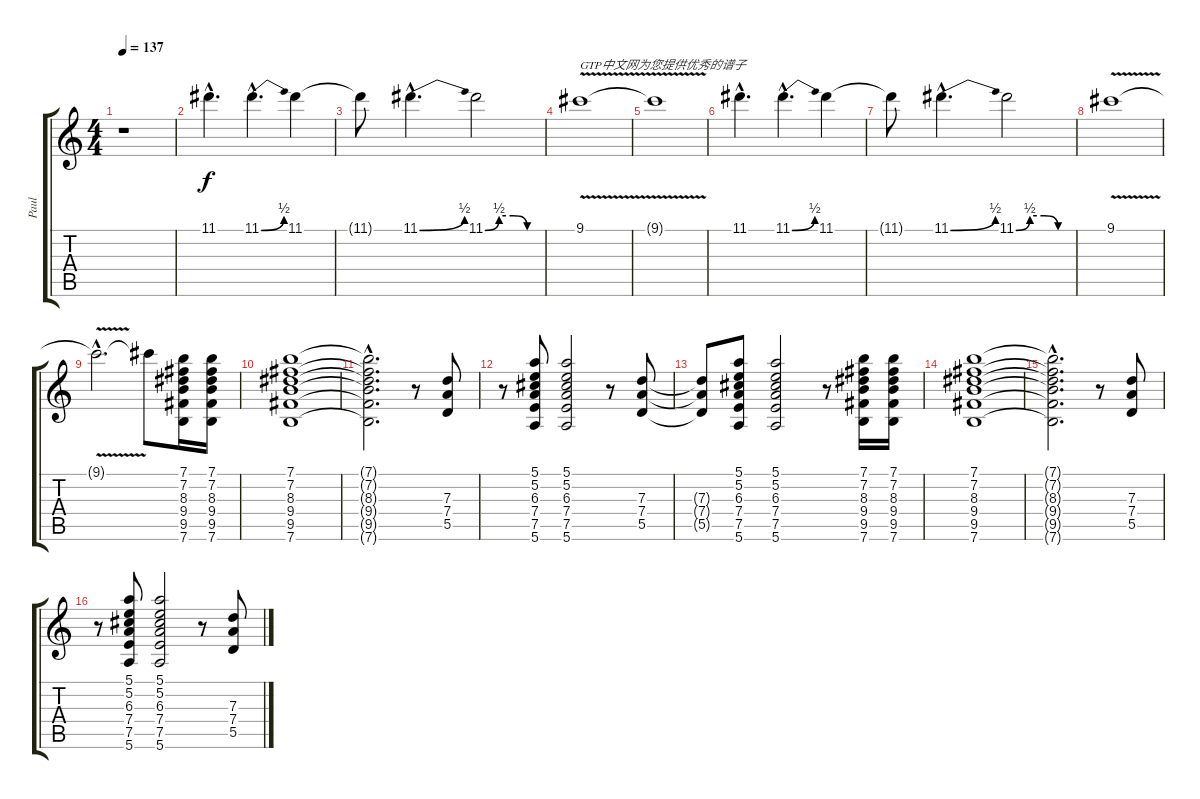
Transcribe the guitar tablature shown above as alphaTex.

\track ("Paul" "Paul") {instrument overdrivenguitar}
\staff {score tabs}
\tuning (E4 B3 G3 D3 A2 E2) {hide}
\ts (4 4)
\tempo 137
\clef g2
\ks c
r.1{dy f instrument overdrivenguitar} |
11.1{hac}.4{d} 11.1{be (bend 0 0 60 2) hac}.4{d} 11.1.4 |
11.1{t}.8 11.1{be (bend 0 0 60 2) hac}.4{d} 11.1{be (custom 0 0 15 2 30 2 45 0 60 0)}.2 |
9.1{v}.1{txt "GTP中文网为您提供优秀的谱子"} |
9.1{t}.1 |
11.1{hac}.4{d} 11.1{be (bend 0 0 60 2) hac}.4{d} 11.1.4 |
11.1{t}.8 11.1{be (bend 0 0 60 2) hac}.4{d} 11.1{be (custom 0 0 15 2 30 2 45 0 60 0)}.2 |
9.1{v}.1 |
9.1{hac t}.2{d} 9.1{t}.8 (7.1 7.2 8.3 9.4 9.5 7.6).16 (7.1 7.2 8.3 9.4 9.5 7.6).16 |
(7.1 7.2 8.3 9.4 9.5 7.6).1 |
(7.1{hac t} 7.2{hac t} 8.3{hac t} 9.4{hac t} 9.5{hac t} 7.6{hac t}).2{d} r.8 (7.3 7.4 5.5).8 |
r.8 (5.1 5.2 6.3 7.4 7.5 5.6).8 (5.1 5.2 6.3 7.4 7.5 5.6).2 r.8 (7.3 7.4 5.5).8 |
(7.3{t} 7.4{t} 5.5{t}).8 (5.1 5.2 6.3 7.4 7.5 5.6).8 (5.1 5.2 6.3 7.4 7.5 5.6).2 r.8 (7.1 7.2 8.3 9.4 9.5 7.6).16 (7.1 7.2 8.3 9.4 9.5 7.6).16 |
(7.1 7.2 8.3 9.4 9.5 7.6).1 |
(7.1{hac t} 7.2{hac t} 8.3{hac t} 9.4{hac t} 9.5{hac t} 7.6{hac t}).2{d} r.8 (7.3 7.4 5.5).8 |
r.8 (5.1 5.2 6.3 7.4 7.5 5.6).8 (5.1 5.2 6.3 7.4 7.5 5.6).2 r.8 (7.3 7.4 5.5).8
